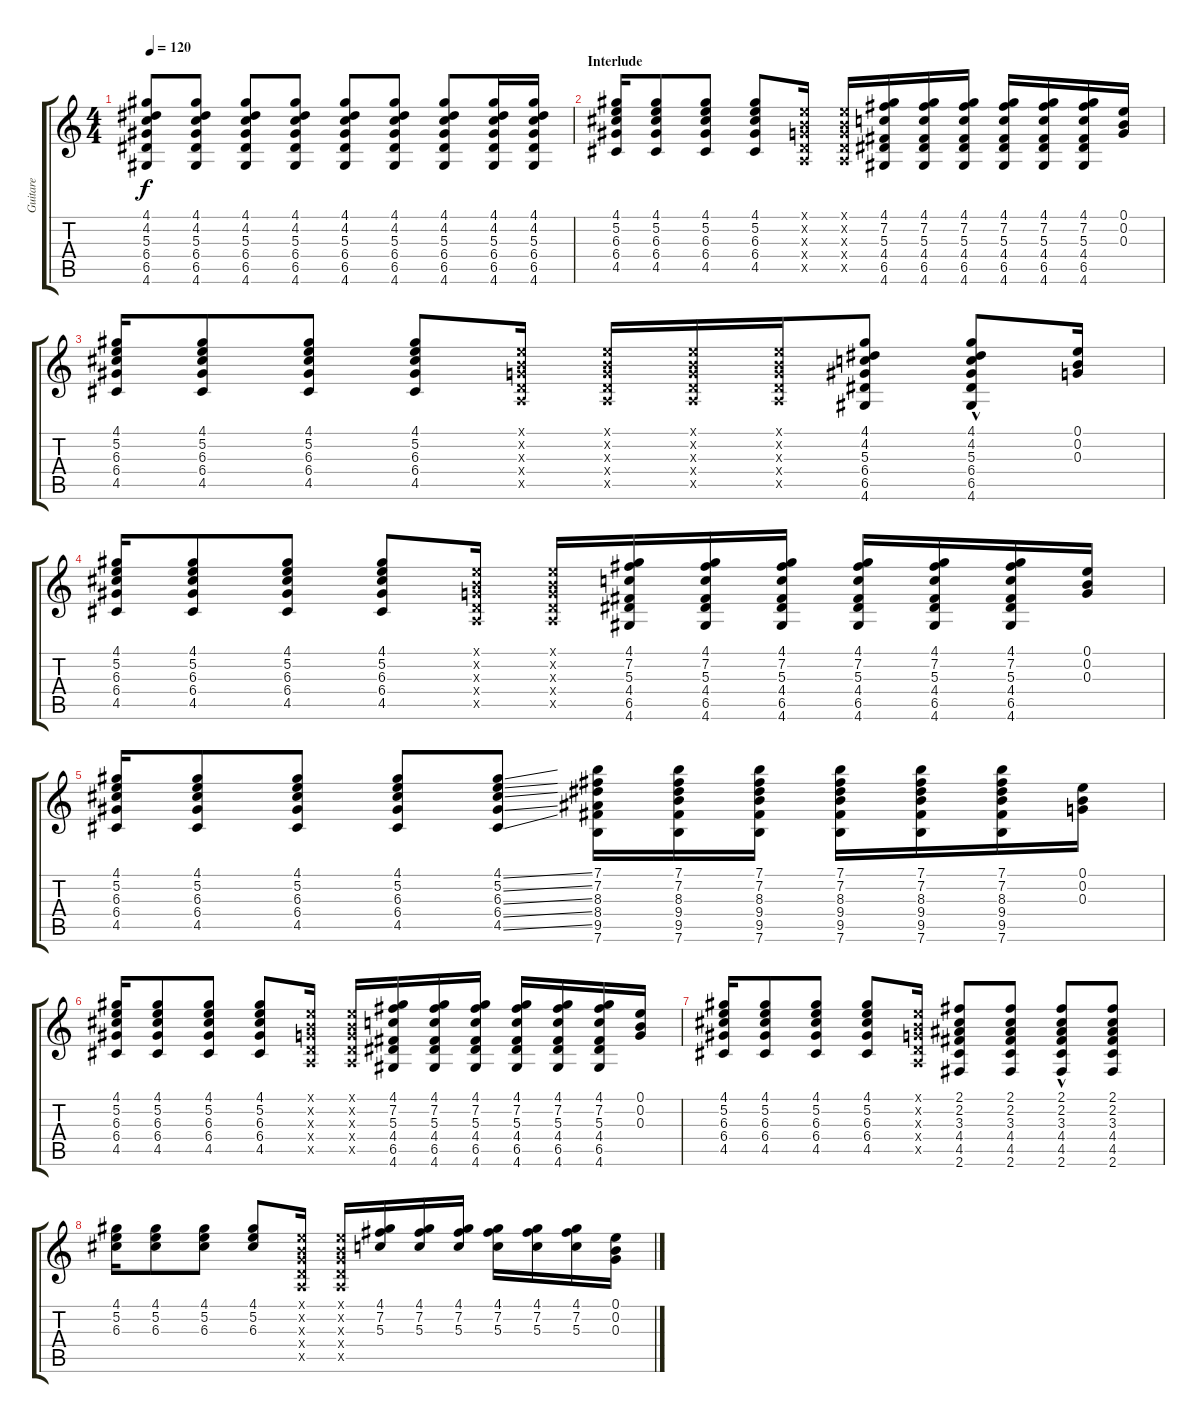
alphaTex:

\track ("Guitare" "Guitare") {instrument acousticguitarsteel}
\staff {score tabs}
\tuning (E4 B3 G3 D3 A2 E2) {hide}
\ts (4 4)
\tempo 120
\clef g2
\ks c
(4.1 4.2 5.3 6.4 6.5 4.6).8{dy f} (4.1 4.2 5.3 6.4 6.5 4.6).8 (4.1 4.2 5.3 6.4 6.5 4.6).8 (4.1 4.2 5.3 6.4 6.5 4.6).8 (4.1 4.2 5.3 6.4 6.5 4.6).8 (4.1 4.2 5.3 6.4 6.5 4.6).8 (4.1 4.2 5.3 6.4 6.5 4.6).8 (4.1 4.2 5.3 6.4 6.5 4.6).16 (4.1 4.2 5.3 6.4 6.5 4.6).16 |
\section ("" "Interlude")
(4.1 5.2 6.3 6.4 4.5).16 (4.1 5.2 6.3 6.4 4.5).8 (4.1 5.2 6.3 6.4 4.5).8 (4.1 5.2 6.3 6.4 4.5).8 (0.1{x} 0.2{x} 0.3{x} 0.4{x} 0.5{x}).16 (0.1{x} 0.2{x} 0.3{x} 0.4{x} 0.5{x}).16 (4.1 7.2 5.3 4.4 6.5 4.6).16 (4.1 7.2 5.3 4.4 6.5 4.6).16 (4.1 7.2 5.3 4.4 6.5 4.6).16 (4.1 7.2 5.3 4.4 6.5 4.6).16 (4.1 7.2 5.3 4.4 6.5 4.6).16 (4.1 7.2 5.3 4.4 6.5 4.6).16 (0.1 0.2 0.3).16 |
(4.1 5.2 6.3 6.4 4.5).16 (4.1 5.2 6.3 6.4 4.5).8 (4.1 5.2 6.3 6.4 4.5).8 (4.1 5.2 6.3 6.4 4.5).8 (0.1{x} 0.2{x} 0.3{x} 0.4{x} 0.5{x}).16 (0.1{x} 0.2{x} 0.3{x} 0.4{x} 0.5{x}).16 (0.1{x} 0.2{x} 0.3{x} 0.4{x} 0.5{x}).16 (0.1{x} 0.2{x} 0.3{x} 0.4{x} 0.5{x}).16 (4.1 4.2 5.3 6.4 6.5 4.6).8 (4.1 4.2 5.3 6.4 6.5 4.6{hac}).8 (0.1 0.2 0.3).16 |
(4.1 5.2 6.3 6.4 4.5).16 (4.1 5.2 6.3 6.4 4.5).8 (4.1 5.2 6.3 6.4 4.5).8 (4.1 5.2 6.3 6.4 4.5).8 (0.1{x} 0.2{x} 0.3{x} 0.4{x} 0.5{x}).16 (0.1{x} 0.2{x} 0.3{x} 0.4{x} 0.5{x}).16 (4.1 7.2 5.3 4.4 6.5 4.6).16 (4.1 7.2 5.3 4.4 6.5 4.6).16 (4.1 7.2 5.3 4.4 6.5 4.6).16 (4.1 7.2 5.3 4.4 6.5 4.6).16 (4.1 7.2 5.3 4.4 6.5 4.6).16 (4.1 7.2 5.3 4.4 6.5 4.6).16 (0.1 0.2 0.3).16 |
(4.1 5.2 6.3 6.4 4.5).16 (4.1 5.2 6.3 6.4 4.5).8 (4.1 5.2 6.3 6.4 4.5).8 (4.1 5.2 6.3 6.4 4.5).8 (4.1{ss} 5.2{ss} 6.3{ss} 6.4{ss} 4.5{ss}).8 (7.1 7.2 8.3 8.4 9.5 7.6).16 (7.1 7.2 8.3 9.4 9.5 7.6).16 (7.1 7.2 8.3 9.4 9.5 7.6).16 (7.1 7.2 8.3 9.4 9.5 7.6).16 (7.1 7.2 8.3 9.4 9.5 7.6).16 (7.1 7.2 8.3 9.4 9.5 7.6).16 (0.1 0.2 0.3).16 |
(4.1 5.2 6.3 6.4 4.5).16 (4.1 5.2 6.3 6.4 4.5).8 (4.1 5.2 6.3 6.4 4.5).8 (4.1 5.2 6.3 6.4 4.5).8 (0.1{x} 0.2{x} 0.3{x} 0.4{x} 0.5{x}).16 (0.1{x} 0.2{x} 0.3{x} 0.4{x} 0.5{x}).16 (4.1 7.2 5.3 4.4 6.5 4.6).16 (4.1 7.2 5.3 4.4 6.5 4.6).16 (4.1 7.2 5.3 4.4 6.5 4.6).16 (4.1 7.2 5.3 4.4 6.5 4.6).16 (4.1 7.2 5.3 4.4 6.5 4.6).16 (4.1 7.2 5.3 4.4 6.5 4.6).16 (0.1 0.2 0.3).16 |
(4.1 5.2 6.3 6.4 4.5).16 (4.1 5.2 6.3 6.4 4.5).8 (4.1 5.2 6.3 6.4 4.5).8 (4.1 5.2 6.3 6.4 4.5).8 (0.1{x} 0.2{x} 0.3{x} 0.4{x} 0.5{x}).16 (2.1 2.2 3.3 4.4 4.5 2.6).8 (2.1 2.2 3.3 4.4 4.5 2.6).8 (2.1 2.2 3.3 4.4 4.5 2.6{hac}).8 (2.1 2.2 3.3 4.4 4.5 2.6).8 |
(4.1 5.2 6.3).16{instrument acousticguitarsteel} (4.1 5.2 6.3).8 (4.1 5.2 6.3).8 (4.1 5.2 6.3).8 (0.1{x} 0.2{x} 0.3{x} 0.4{x} 0.5{x}).16 (0.1{x} 0.2{x} 0.3{x} 0.4{x} 0.5{x}).16 (4.1 7.2 5.3).16 (4.1 7.2 5.3).16 (4.1 7.2 5.3).16 (4.1 7.2 5.3).16 (4.1 7.2 5.3).16 (4.1 7.2 5.3).16 (0.1 0.2 0.3).16
